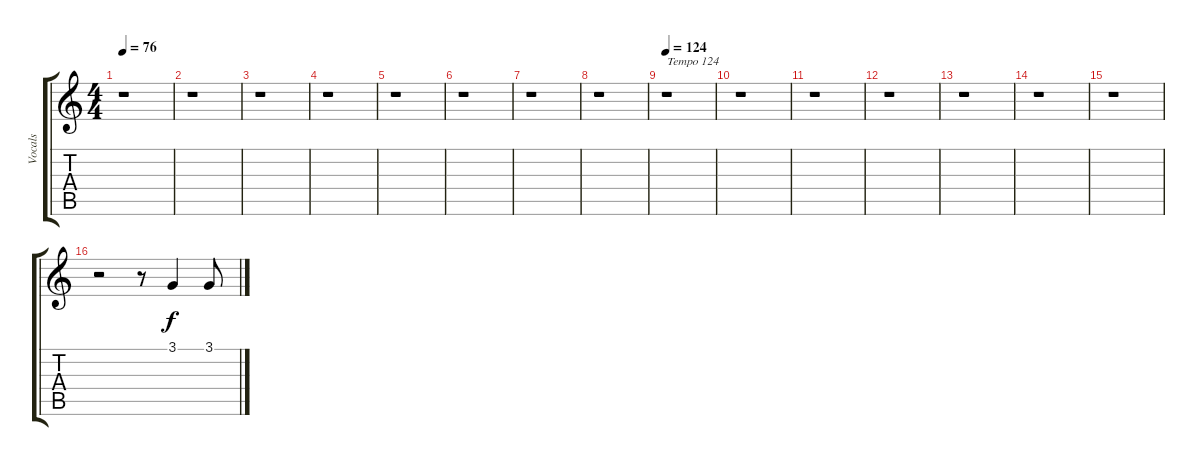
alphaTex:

\track ("Vocals" "Vocals") {instrument sopranosax}
\staff {score tabs}
\tuning (E4 B3 G3 D3 A2 E2) {hide}
\ts (4 4)
\tempo 76
\clef g2
\ks c
r.1{dy f} |
r.1 |
r.1 |
r.1 |
r.1 |
r.1 |
r.1 |
r.1 |
\tempo 124
r.1{txt "Tempo 124"} |
r.1 |
r.1 |
r.1 |
r.1 |
r.1 |
r.1 |
r.2 r.8 3.1.4 3.1.8
